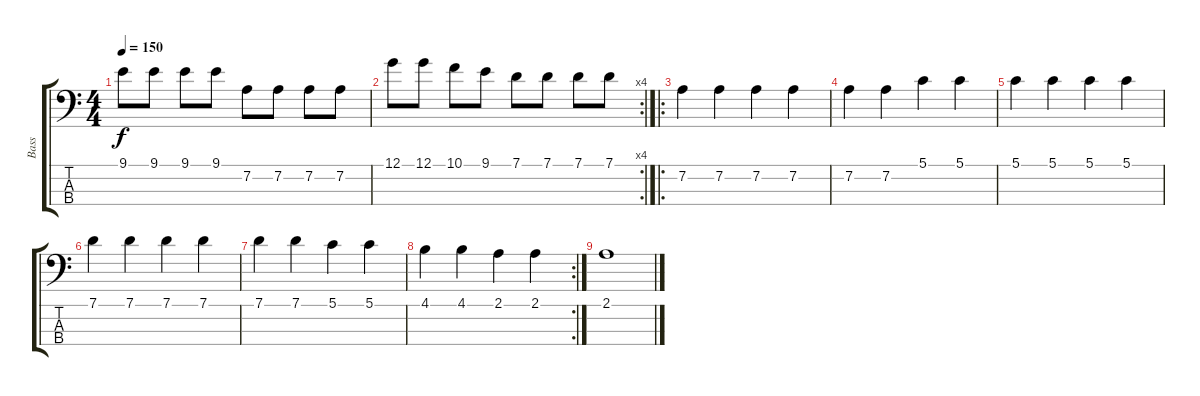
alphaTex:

\track ("Bass" "Bass") {instrument electricbassfinger}
\staff {score tabs}
\tuning (G2 D2 A1 E1) {hide}
\ts (4 4)
\tempo 150
\clef f4
\ks c
9.1.8{dy f} 9.1.8 9.1.8 9.1.8 7.2.8 7.2.8 7.2.8 7.2.8 |
\rc 4
12.1.8 12.1.8 10.1.8 9.1.8 7.1.8 7.1.8 7.1.8 7.1.8 |
\ro
7.2.4 7.2.4 7.2.4 7.2.4 |
7.2.4 7.2.4 5.1.4 5.1.4 |
5.1.4 5.1.4 5.1.4 5.1.4 |
7.1.4 7.1.4 7.1.4 7.1.4 |
7.1.4 7.1.4 5.1.4 5.1.4 |
\rc 2
4.1.4 4.1.4 2.1.4 2.1.4 |
2.1.1
